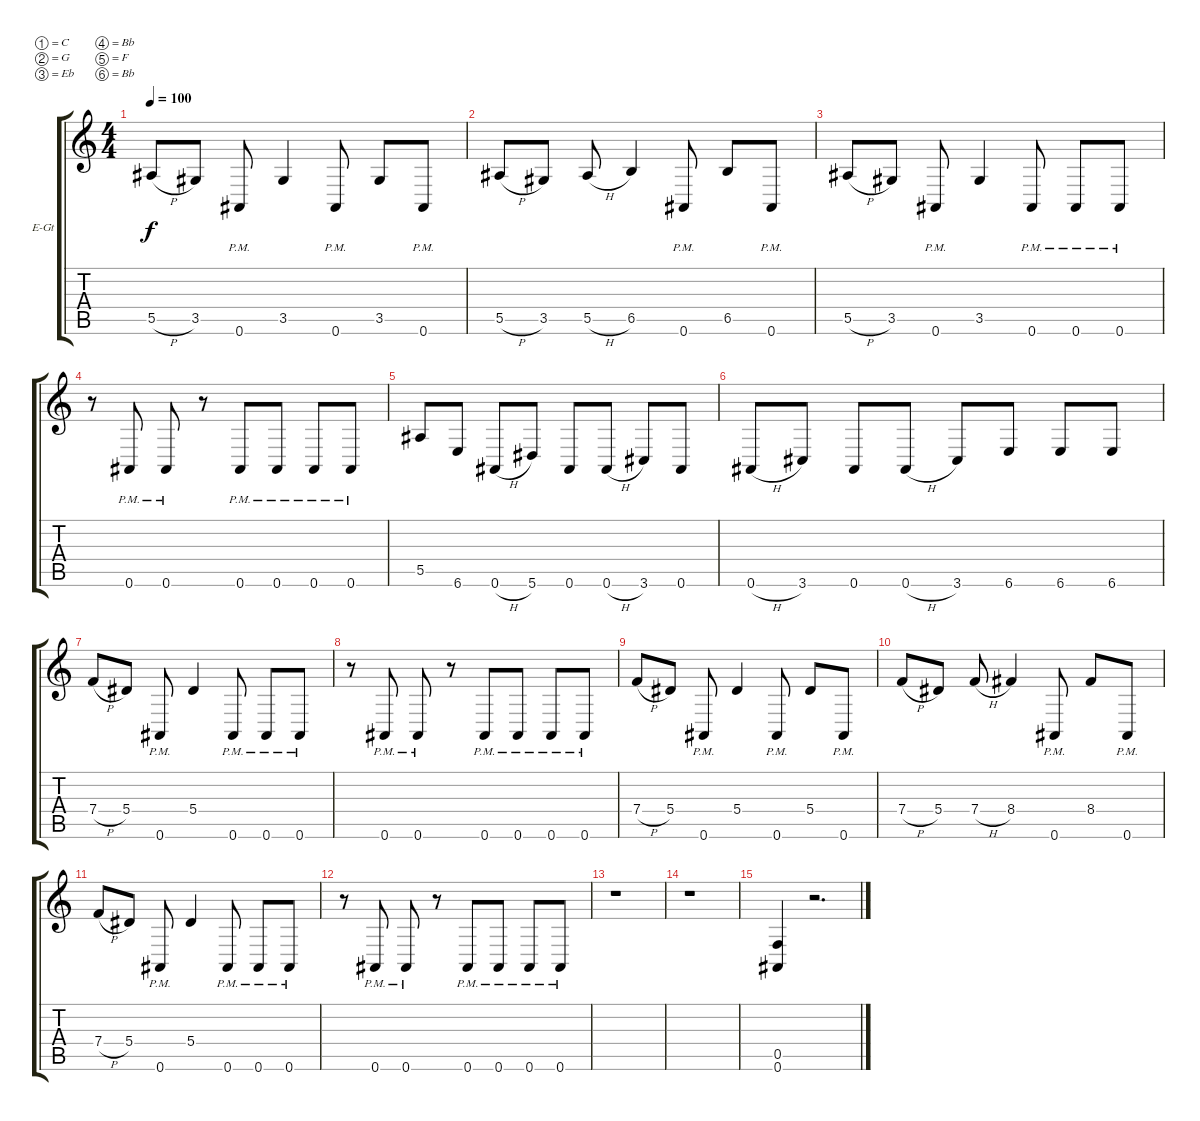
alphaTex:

\bracketExtendMode groupsimilarinstruments
\firstSystemTrackNameOrientation horizontal
\otherSystemsTrackNameOrientation horizontal
\track ("Curtis Ward" "E-Gt") {instrument distortionguitar}
\staff {score tabs}
\tuning (C4 G3 Eb3 Bb2 F2 Bb1)
\ts (4 4)
\tempo 100
\clef g2
\ks c
5.5{h}.8{dy f} 3.5.8 0.6{pm}.8 3.5.4 0.6{pm}.8 3.5.8 0.6{pm}.8 |
5.5{h}.8 3.5.8 5.5{h}.8 6.5.4 0.6{pm}.8 6.5.8 0.6{pm}.8 |
5.5{h}.8 3.5.8 0.6{pm}.8 3.5.4 0.6{pm}.8 0.6{pm}.8 0.6{pm}.8 |
r.8 0.6{pm}.8 0.6{pm}.8 r.8 0.6{pm}.8 0.6{pm}.8 0.6{pm}.8 0.6{pm}.8 |
5.5.8 6.6.8 0.6{h}.8 5.6.8 0.6.8 0.6{h}.8 3.6.8 0.6.8 |
0.6{h}.8 3.6.8 0.6.8 0.6{h}.8 3.6.8 6.6.8 6.6.8 6.6.8 |
7.4{h}.8 5.4.8 0.6{pm}.8 5.4.4 0.6{pm}.8 0.6{pm}.8 0.6{pm}.8 |
r.8 0.6{pm}.8 0.6{pm}.8 r.8 0.6{pm}.8 0.6{pm}.8 0.6{pm}.8 0.6{pm}.8 |
7.4{h}.8 5.4.8 0.6{pm}.8 5.4.4 0.6{pm}.8 5.4.8 0.6{pm}.8 |
7.4{h}.8 5.4.8 7.4{h}.8 8.4.4 0.6{pm}.8 8.4.8 0.6{pm}.8 |
7.4{h}.8 5.4.8 0.6{pm}.8 5.4.4 0.6{pm}.8 0.6{pm}.8 0.6{pm}.8 |
r.8 0.6{pm}.8 0.6{pm}.8 r.8 0.6{pm}.8 0.6{pm}.8 0.6{pm}.8 0.6{pm}.8 |
r.1 |
r.1 |
(0.5 0.6).4 r.2{d}
